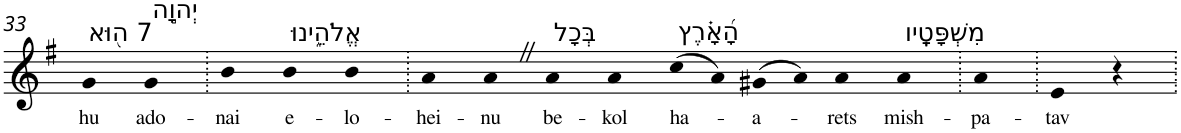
**kern	**text
*part1	*part1
*staff1	*staff1
*I"Piano	*
*I'Pno	*
!!LO:PB:g=z
*clefG2	*
*k[f#]	*
*G:	*
=33	=33
!LO:TX:a:t=7 ה֭וּא	!
!	!LO:LY:b
4g	hu
!LO:TX:a:t=יְהוָ֣ה	!
!	!LO:LY:b
4g	ado-
=34.	=34.
!	!LO:LY:b
4b	-nai
!LO:TX:a:t=אֱלֹהֵ֑ינוּ	!
!	!LO:LY:b
4b	e-
!	!LO:LY:b
4b	-lo-
=35.	=35.
!	!LO:LY:b
4a	-hei-
!	!LO:LY:b
4aZ	-nu
!LO:TX:a:t=בְּכָל	!
!	!LO:LY:b
4a	be-
!	!LO:LY:b
4a	-kol
!LO:TX:a:t=הָ֝אָ֗רֶץ	!
!	!LO:LY:b
(>8cc	ha-
8a)	.
!	!LO:LY:b
(>8g#X	-a-
8a)	.
!	!LO:LY:b
4a	-rets
!LO:TX:a:t=מִשְׁפָּטָֽיו	!
!	!LO:LY:b
4a	mish-
=36.	=36.
!	!LO:LY:b
4a	-pa-
=37.	=37.
!	!LO:LY:b
4e	-tav
4r	.
=.	=.
*-	*-
